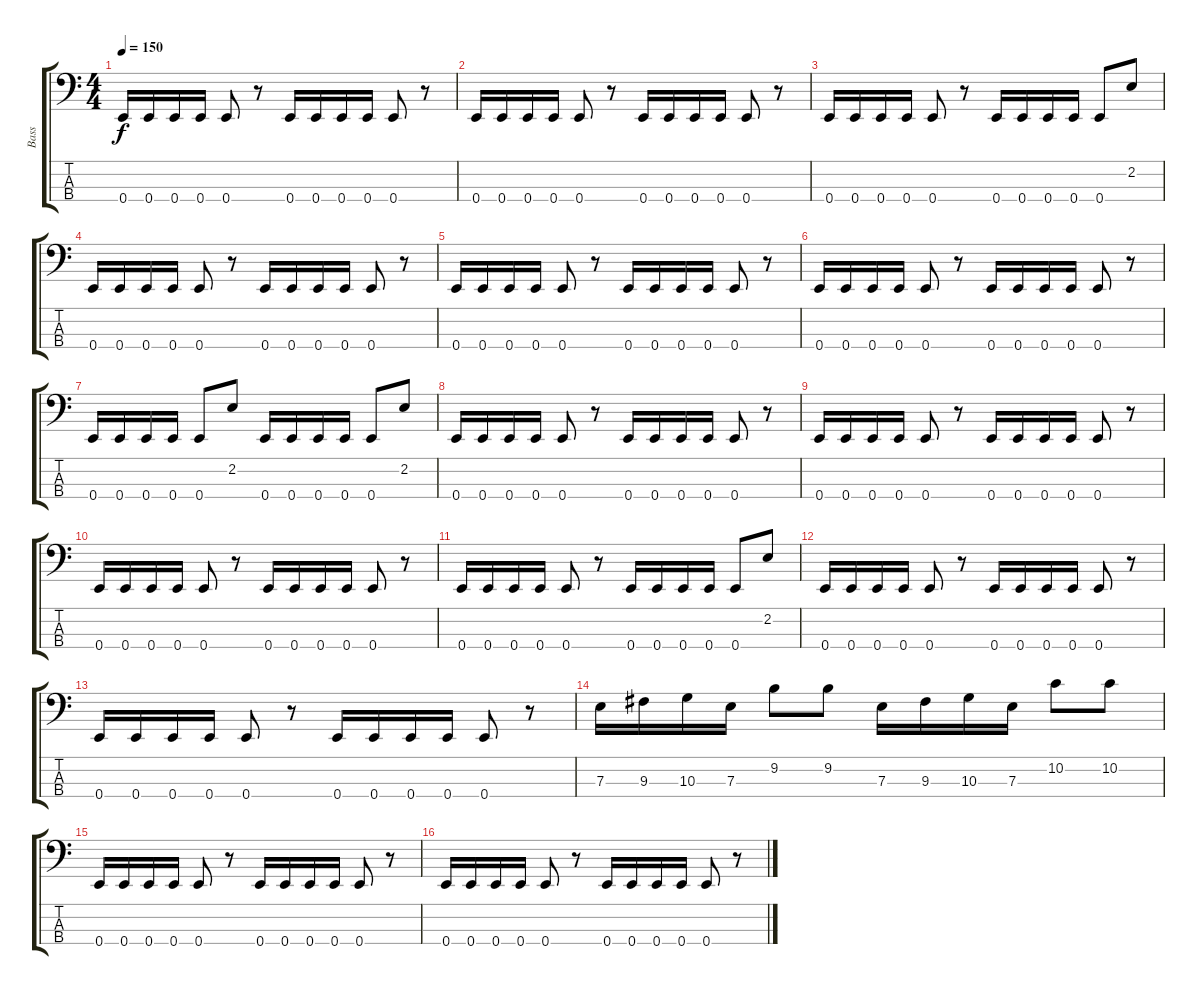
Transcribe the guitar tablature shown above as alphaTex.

\track ("Bass" "Bass") {instrument electricbasspick}
\staff {score tabs}
\tuning (G2 D2 A1 E1) {hide}
\ts (4 4)
\tempo 150
\clef f4
\ks c
0.4.16{dy f} 0.4.16 0.4.16 0.4.16 0.4.8 r.8 0.4.16 0.4.16 0.4.16 0.4.16 0.4.8 r.8 |
0.4.16 0.4.16 0.4.16 0.4.16 0.4.8 r.8 0.4.16 0.4.16 0.4.16 0.4.16 0.4.8 r.8 |
0.4.16 0.4.16 0.4.16 0.4.16 0.4.8 r.8 0.4.16 0.4.16 0.4.16 0.4.16 0.4.8 2.2.8 |
0.4.16 0.4.16 0.4.16 0.4.16 0.4.8 r.8 0.4.16 0.4.16 0.4.16 0.4.16 0.4.8 r.8 |
0.4.16 0.4.16 0.4.16 0.4.16 0.4.8 r.8 0.4.16 0.4.16 0.4.16 0.4.16 0.4.8 r.8 |
0.4.16 0.4.16 0.4.16 0.4.16 0.4.8 r.8 0.4.16 0.4.16 0.4.16 0.4.16 0.4.8 r.8 |
0.4.16 0.4.16 0.4.16 0.4.16 0.4.8 2.2.8 0.4.16 0.4.16 0.4.16 0.4.16 0.4.8 2.2.8 |
0.4.16 0.4.16 0.4.16 0.4.16 0.4.8 r.8 0.4.16 0.4.16 0.4.16 0.4.16 0.4.8 r.8 |
0.4.16 0.4.16 0.4.16 0.4.16 0.4.8 r.8 0.4.16 0.4.16 0.4.16 0.4.16 0.4.8 r.8 |
0.4.16 0.4.16 0.4.16 0.4.16 0.4.8 r.8 0.4.16 0.4.16 0.4.16 0.4.16 0.4.8 r.8 |
0.4.16 0.4.16 0.4.16 0.4.16 0.4.8 r.8 0.4.16 0.4.16 0.4.16 0.4.16 0.4.8 2.2.8 |
0.4.16 0.4.16 0.4.16 0.4.16 0.4.8 r.8 0.4.16 0.4.16 0.4.16 0.4.16 0.4.8 r.8 |
0.4.16 0.4.16 0.4.16 0.4.16 0.4.8 r.8 0.4.16 0.4.16 0.4.16 0.4.16 0.4.8 r.8 |
7.3.16 9.3.16 10.3.16 7.3.16 9.2.8 9.2.8 7.3.16 9.3.16 10.3.16 7.3.16 10.2.8 10.2.8 |
0.4.16 0.4.16 0.4.16 0.4.16 0.4.8 r.8 0.4.16 0.4.16 0.4.16 0.4.16 0.4.8 r.8 |
0.4.16 0.4.16 0.4.16 0.4.16 0.4.8 r.8 0.4.16 0.4.16 0.4.16 0.4.16 0.4.8 r.8
